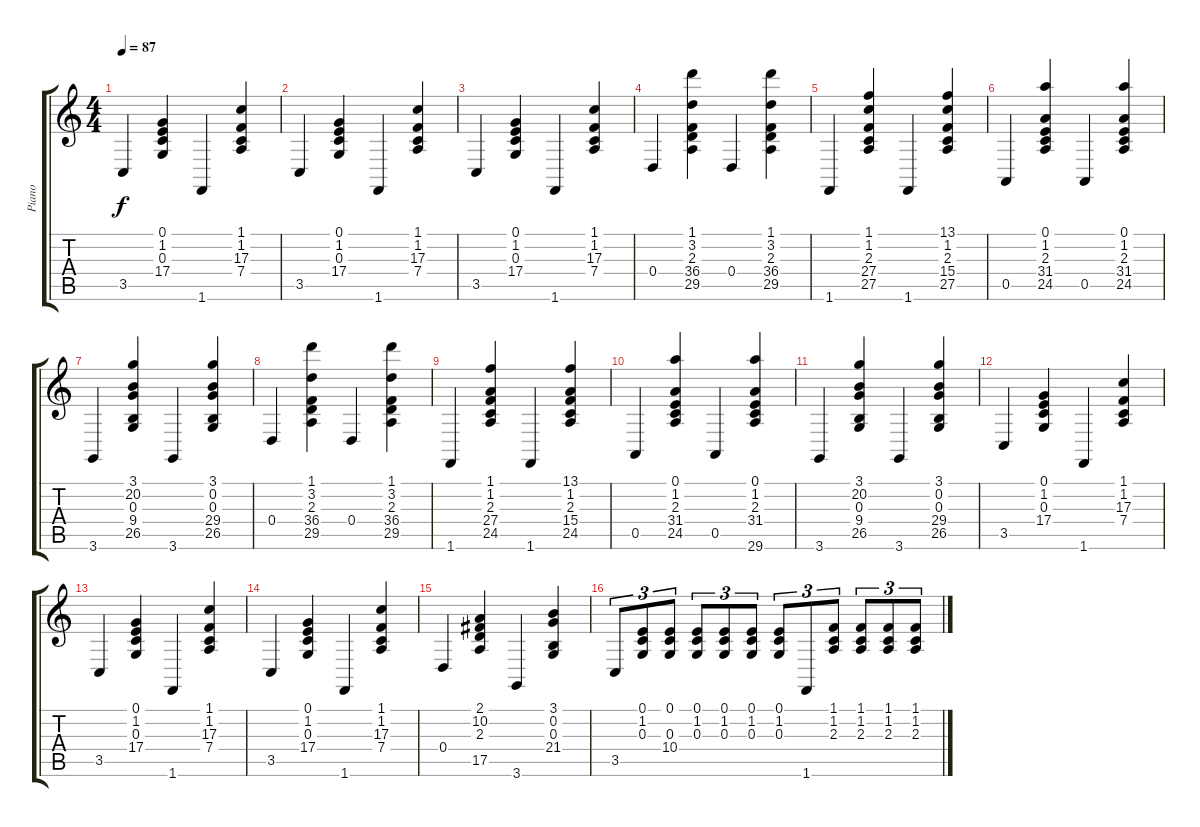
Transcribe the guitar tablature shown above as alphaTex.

\track ("Piano" "Piano") {instrument acousticgrandpiano}
\staff {score tabs}
\tuning (E4 B3 G3 D3 A2 E2) {hide}
\ts (4 4)
\tempo 87
\clef g2
\ks c
3.5.4{dy f} (0.1 1.2 0.3 17.4).4 1.6.4 (1.1 1.2 17.3 7.4).4 |
3.5.4 (0.1 1.2 0.3 17.4).4 1.6.4 (1.1 1.2 17.3 7.4).4 |
3.5.4 (0.1 1.2 0.3 17.4).4 1.6.4 (1.1 1.2 17.3 7.4).4 |
0.4.4 (1.1 3.2 2.3 36.4 29.5).4 0.4.4 (1.1 3.2 2.3 36.4 29.5).4 |
1.6.4 (1.1 1.2 2.3 27.4 27.5).4 1.6.4 (13.1 1.2 2.3 15.4 27.5).4 |
0.5.4 (0.1 1.2 2.3 31.4 24.5).4 0.5.4 (0.1 1.2 2.3 31.4 24.5).4 |
3.6.4 (3.1 20.2 0.3 9.4 26.5).4 3.6.4 (3.1 0.2 0.3 29.4 26.5).4 |
0.4.4 (1.1 3.2 2.3 36.4 29.5).4 0.4.4 (1.1 3.2 2.3 36.4 29.5).4 |
1.6.4 (1.1 1.2 2.3 27.4 24.5).4 1.6.4 (13.1 1.2 2.3 15.4 24.5).4 |
0.5.4 (0.1 1.2 2.3 31.4 24.5).4 0.5.4 (0.1 1.2 2.3 31.4 29.6).4 |
3.6.4 (3.1 20.2 0.3 9.4 26.5).4 3.6.4 (3.1 0.2 0.3 29.4 26.5).4 |
3.5.4 (0.1 1.2 0.3 17.4).4 1.6.4 (1.1 1.2 17.3 7.4).4 |
3.5.4 (0.1 1.2 0.3 17.4).4 1.6.4 (1.1 1.2 17.3 7.4).4 |
3.5.4 (0.1 1.2 0.3 17.4).4 1.6.4 (1.1 1.2 17.3 7.4).4 |
0.4.4 (2.1 10.2 2.3 17.5).4 3.6.4 (3.1 0.2 0.3 21.4).4 |
3.5.8{tu (3 2)} (0.1 1.2 0.3).8{tu (3 2)} (0.1 0.3 10.4).8{tu (3 2)} (0.1 1.2 0.3).8{tu (3 2)} (0.1 1.2 0.3).8{tu (3 2)} (0.1 1.2 0.3).8{tu (3 2)} (0.1 1.2 0.3).8{tu (3 2)} 1.6.8{tu (3 2)} (1.1 1.2 2.3).8{tu (3 2)} (1.1 1.2 2.3).8{tu (3 2)} (1.1 1.2 2.3).8{tu (3 2)} (1.1 1.2 2.3).8{tu (3 2)}
